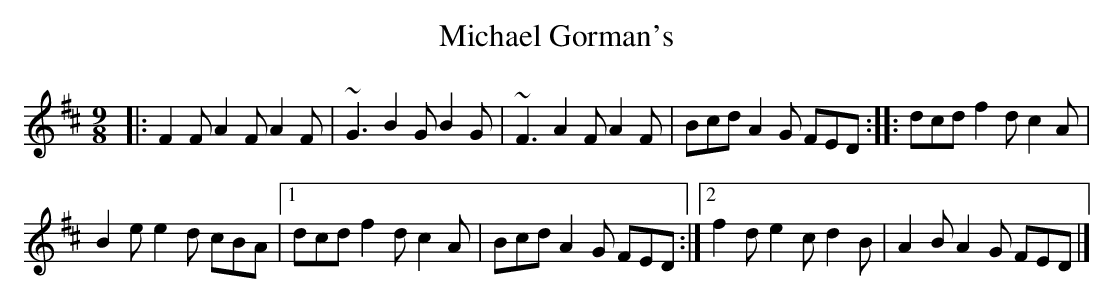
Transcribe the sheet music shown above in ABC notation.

X:1
T:Michael Gorman's
M:9/8
L:1/8
K:D
|:F2F A2F A2F|~G3 B2G B2G|~F3 A2F A2F|Bcd A2G FED:||:dcd f2d c2A|
B2e e2d cBA|1 dcd f2d c2A|Bcd A2G FED:|2 f2d e2c d2B|A2B A2G FED|]
